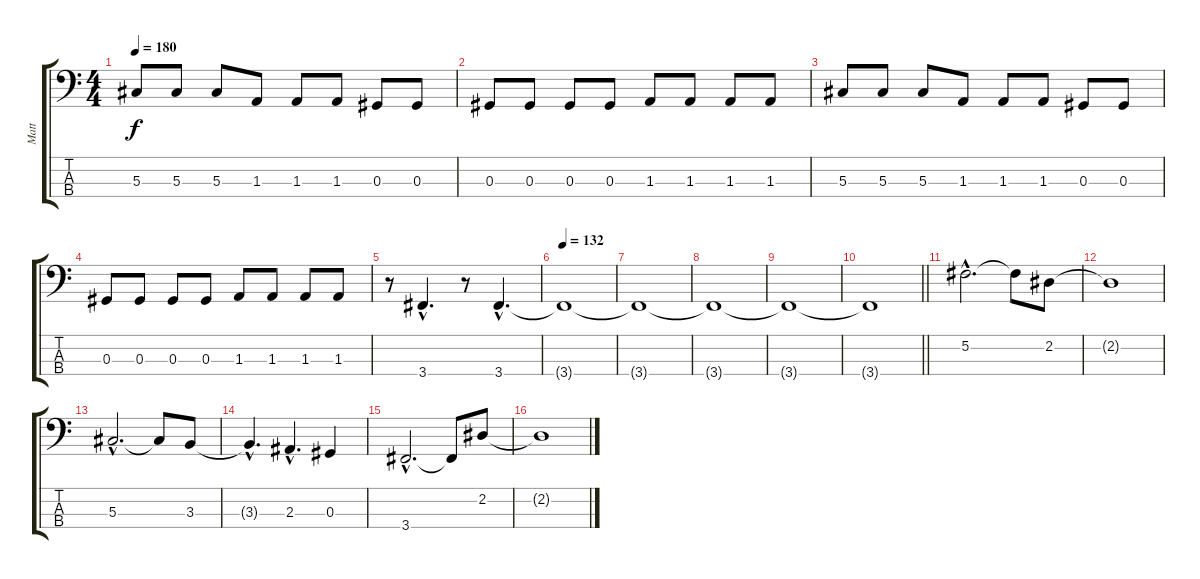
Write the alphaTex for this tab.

\track ("Matt" "Matt") {instrument electricbassfinger}
\staff {score tabs}
\tuning (Gb2 Db2 Ab1 Eb1) {hide}
\ts (4 4)
\tempo 180
\clef f4
\ks c
5.3.8{dy f} 5.3.8 5.3.8 1.3.8 1.3.8 1.3.8 0.3.8 0.3.8 |
0.3.8 0.3.8 0.3.8 0.3.8 1.3.8 1.3.8 1.3.8 1.3.8 |
5.3.8 5.3.8 5.3.8 1.3.8 1.3.8 1.3.8 0.3.8 0.3.8 |
0.3.8 0.3.8 0.3.8 0.3.8 1.3.8 1.3.8 1.3.8 1.3.8 |
r.8 3.4{hac}.4{d} r.8 3.4{hac}.4{d} |
\tempo 132
3.4{t}.1 |
3.4{t}.1 |
3.4{t}.1 |
3.4{t}.1 |
\barLineRight lightlight
3.4{t}.1 |
\section ("" "")
5.2{hac}.2{d} 5.2{t}.8 2.2.8 |
2.2{t}.1 |
5.3{hac}.2{d} 5.3{t}.8 3.3.8 |
3.3{hac t}.4{d} 2.3{hac}.4{d} 0.3.4 |
3.4{hac}.2{d} 3.4{t}.8 2.2.8 |
2.2{t}.1
